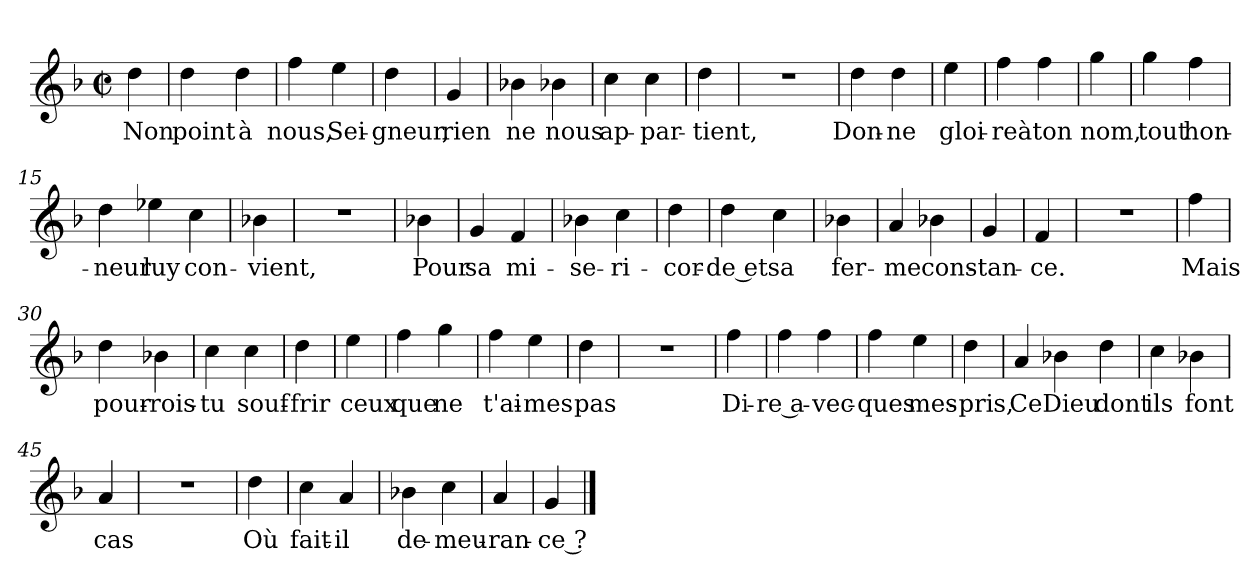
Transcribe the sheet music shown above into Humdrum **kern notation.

**kern	**text
*part1	*part1
*staff1	*staff1
*clefG2	*
*k[b-]	*
*F:	*
*M2/2	*
*met(c|)	*
=1	=1
4dd	Non
=2	=2
4dd	point
4dd	à
=3	=3
4ff	nous,
4ee	Sei-
=4	=4
4dd	-gneur,
=5	=5
4g	rien
=6	=6
4b-X	ne
4b-X	nous
=7	=7
4cc	ap-
4cc	-par-
=8	=8
4dd	-tient,
=9	=9
1r	.
=10	=10
4dd	Don-
4dd	-ne
=11	=11
4ee	gloi-
=12	=12
4ff	-reà
4ff	ton
=13	=13
4gg	nom,
=14	=14
4gg	tout
4ff	hon-
=15	=15
4dd	-neur
4ee-X	luy
4cc	con-
=17	=17
4b-X	-vient,
=18	=18
1r	.
=19	=19
4b-X	Pour
=20	=20
4g	sa
4f	mi-
=21	=21
4b-X	-se-
4cc	-ri-
=22	=22
4dd	-cor-
=23	=23
4dd	-de et
4cc	sa
=24	=24
4b-X	fer-
=25	=25
4a	-me
4b-X	cons-
=26	=26
4g	-tan-
=27	=27
4f	-ce.
=28	=28
1r	.
=29	=29
4ff	Mais
=30	=30
4dd	pour-
4b-X	-rois -
=31	=31
4cc	tu
4cc	souf-
=32	=32
4dd	-frir
=33	=33
4ee	ceux
=34	=34
4ff	que
4gg	ne
=35	=35
4ff	t'ai-
4ee	-mes
=36	=36
4dd	pas
=37	=37
1r	.
=38	=38
4ff	Di-
=39	=39
4ff	-re a-
4ff	-vec-
=40	=40
4ff	-ques
4ee	mes-
=41	=41
4dd	-pris,
=42	=42
4a	Ce
4b-X	Dieu
4dd	dont
=44	=44
4cc	ils
4b-X	font
=45	=45
4a	cas
=46	=46
1r	.
=47	=47
4dd	Où
=48	=48
4cc	fait -
4a	il
=49	=49
4b-X	de-
4cc	-meu-
=50	=50
4a	-ran-
=51	=51
4g	-ce ?
==	==
*-	*-
